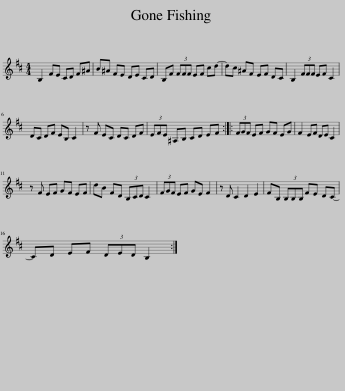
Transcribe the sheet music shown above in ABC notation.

X:1
L:1/8
M:4/4
I:linebreak $
K:Bmin
V:1 treble
V:1
 B,2 FE CD F^A | B^A FE DE CD | B,F (3FFF EF cd- | dc ^AF EF DC | B,2 (3FFF EF C2 |$ %5
 DC DF EB, C2 | z F EC DC DF | (3EFE ^A,B, CD EF :: (3FGF EF GF EG | F2 EF DE C2 |$ %10
 z F EF GF EF | dB FD (3B,CD C2 | (3FGF EF GE F2 | z D C2 D2 E2 | FB, (3B,B,B, FE DC- |$ %15
 CD EF (3DED B,2 :| %16
